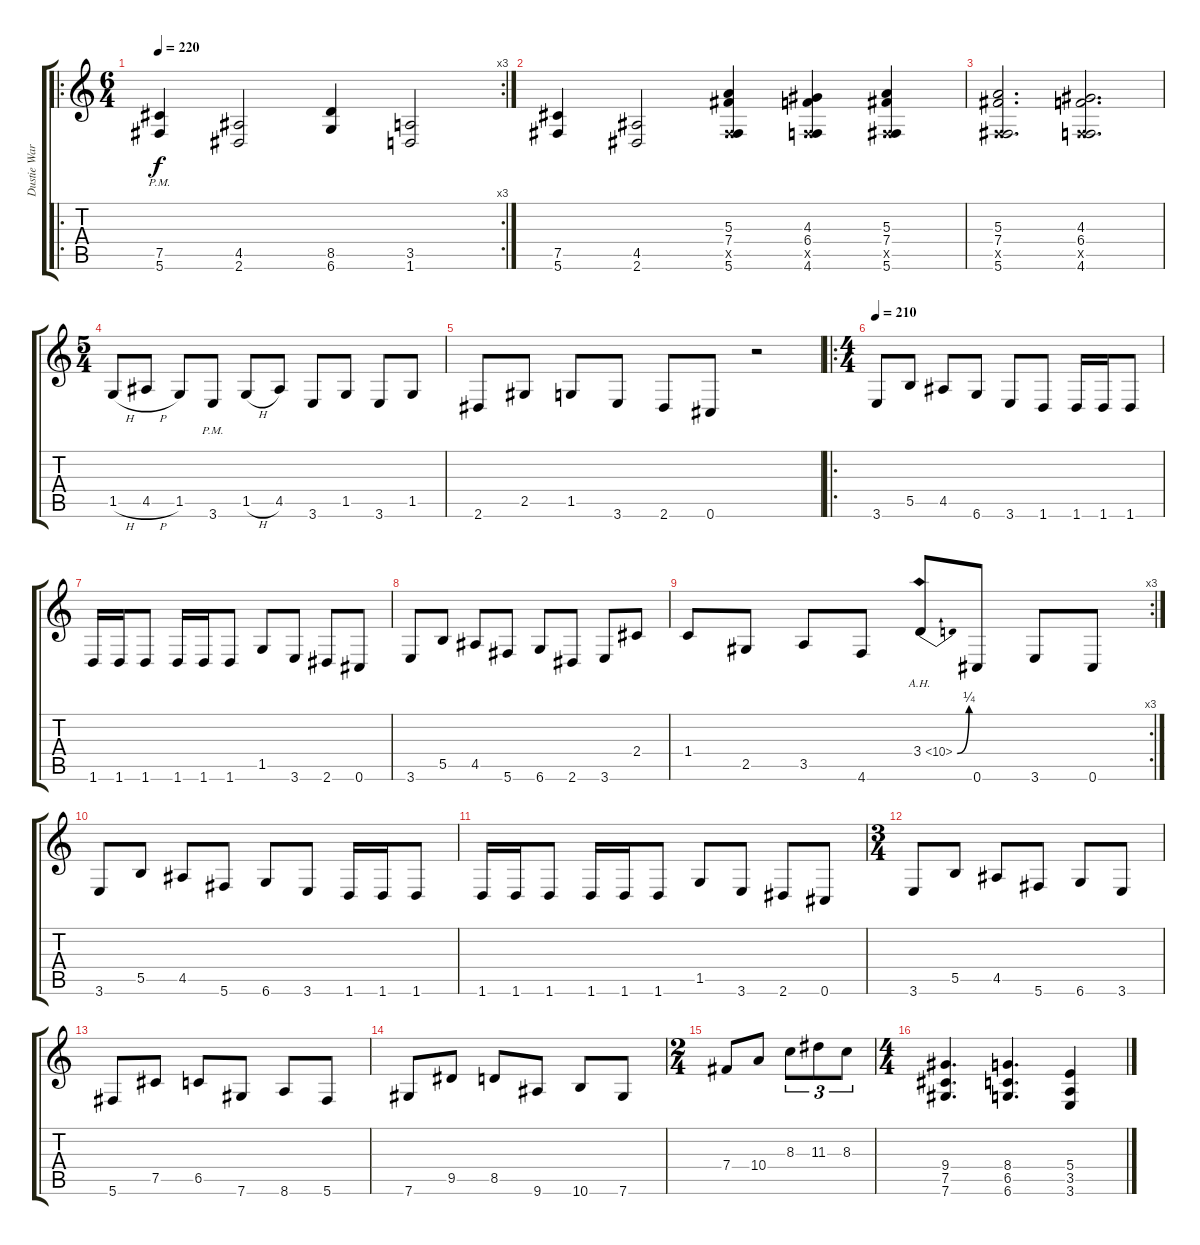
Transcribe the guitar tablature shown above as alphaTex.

\track ("Dustie Waring" "Dustie War") {instrument distortionguitar}
\staff {score tabs}
\tuning (Db4 Ab3 E3 B2 Gb2 Db2) {hide}
\ro
\rc 3
\ts (6 4)
\tempo 220
\clef g2
\ks c
(7.5{pm} 5.6).4{dy f} (4.5 2.6).2 (8.5 6.6).4 (3.5 1.6).2 |
(7.5 5.6).4 (4.5 2.6).2 (5.3 7.4 0.5{x} 5.6).4 (4.3 6.4 0.5{x} 4.6).4 (5.3 7.4 0.5{x} 5.6).4 |
(5.3 7.4 0.5{x} 5.6).2{d} (4.3 6.4 0.5{x} 4.6).2{d} |
\ts (5 4)
1.5{h}.8 4.5{h}.8 1.5.8 3.6{pm}.8 1.5{h}.8 4.5.8 3.6.8 1.5.8 3.6.8 1.5.8 |
2.6.8 2.5.8 1.5.8 3.6.8 2.6.8 0.6.8 r.2 |
\ro
\ts (4 4)
\tempo 210
3.6.8 5.5.8 4.5.8 6.6.8 3.6.8 1.6.8 1.6.16 1.6.16 1.6.8 |
1.6.16 1.6.16 1.6.8 1.6.16 1.6.16 1.6.8 1.5.8 3.6.8 2.6.8 0.6.8 |
3.6.8 5.5.8 4.5.8 5.6.8 6.6.8 2.6.8 3.6.8 2.4.8 |
\rc 3
1.4.8 2.5.8 3.5.8 4.6.8 3.4{be (bend 0 0 60 1) ah 7}.8 0.6.8 3.6.8 0.6.8 |
3.6.8 5.5.8 4.5.8 5.6.8 6.6.8 3.6.8 1.6.16 1.6.16 1.6.8 |
1.6.16 1.6.16 1.6.8 1.6.16 1.6.16 1.6.8 1.5.8 3.6.8 2.6.8 0.6.8 |
\ts (3 4)
3.6.8 5.5.8 4.5.8 5.6.8 6.6.8 3.6.8 |
5.6.8 7.5.8 6.5.8 7.6.8 8.6.8 5.6.8 |
7.6.8 9.5.8 8.5.8 9.6.8 10.6.8 7.6.8 |
\ts (2 4)
7.4.8 10.4.8 8.3.8{tu (3 2)} 11.3.8{tu (3 2)} 8.3.8{tu (3 2)} |
\ts (4 4)
(9.4 7.5 7.6).4{d} (8.4 6.5 6.6).4{d} (5.4 3.5 3.6).4
